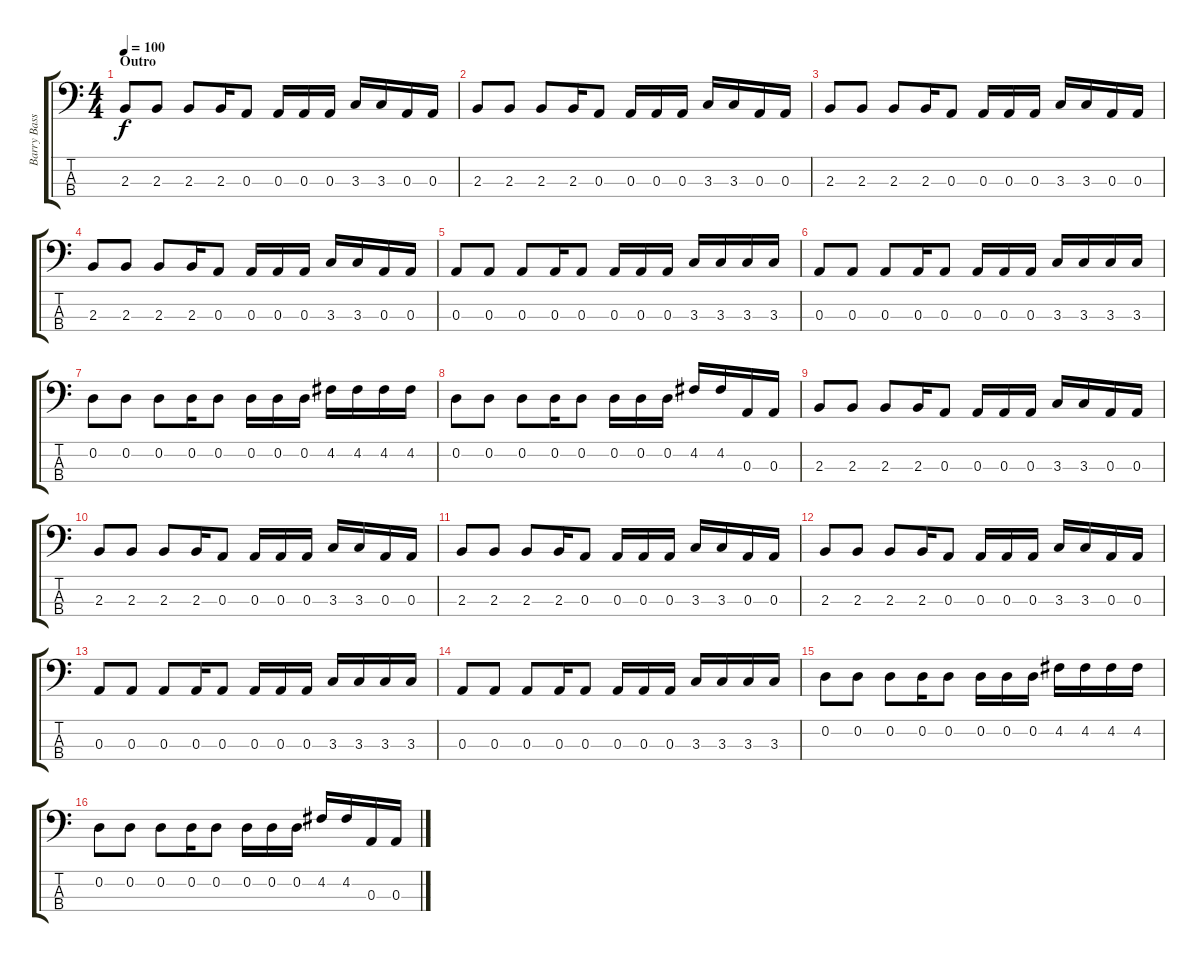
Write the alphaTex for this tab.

\track ("Barry Bass" "Barry Bass") {instrument electricbasspick}
\staff {score tabs}
\tuning (G2 D2 A1 E1) {hide}
\ts (4 4)
\section ("" "Outro")
\tempo 100
\clef f4
\ks c
2.3.8{dy f} 2.3.8 2.3.8 2.3.16 0.3.8 0.3.16 0.3.16 0.3.16 3.3.16 3.3.16 0.3.16 0.3.16 |
2.3.8 2.3.8 2.3.8 2.3.16 0.3.8 0.3.16 0.3.16 0.3.16 3.3.16 3.3.16 0.3.16 0.3.16 |
2.3.8 2.3.8 2.3.8 2.3.16 0.3.8 0.3.16 0.3.16 0.3.16 3.3.16 3.3.16 0.3.16 0.3.16 |
2.3.8 2.3.8 2.3.8 2.3.16 0.3.8 0.3.16 0.3.16 0.3.16 3.3.16 3.3.16 0.3.16 0.3.16 |
0.3.8 0.3.8 0.3.8 0.3.16 0.3.8 0.3.16 0.3.16 0.3.16 3.3.16 3.3.16 3.3.16 3.3.16 |
0.3.8 0.3.8 0.3.8 0.3.16 0.3.8 0.3.16 0.3.16 0.3.16 3.3.16 3.3.16 3.3.16 3.3.16 |
0.2.8 0.2.8 0.2.8 0.2.16 0.2.8 0.2.16 0.2.16 0.2.16 4.2.16 4.2.16 4.2.16 4.2.16 |
0.2.8 0.2.8 0.2.8 0.2.16 0.2.8 0.2.16 0.2.16 0.2.16 4.2.16 4.2.16 0.3.16 0.3.16 |
2.3.8 2.3.8 2.3.8 2.3.16 0.3.8 0.3.16 0.3.16 0.3.16 3.3.16 3.3.16 0.3.16 0.3.16 |
2.3.8 2.3.8 2.3.8 2.3.16 0.3.8 0.3.16 0.3.16 0.3.16 3.3.16 3.3.16 0.3.16 0.3.16 |
2.3.8 2.3.8 2.3.8 2.3.16 0.3.8 0.3.16 0.3.16 0.3.16 3.3.16 3.3.16 0.3.16 0.3.16 |
2.3.8 2.3.8 2.3.8 2.3.16 0.3.8 0.3.16 0.3.16 0.3.16 3.3.16 3.3.16 0.3.16 0.3.16 |
0.3.8 0.3.8 0.3.8 0.3.16 0.3.8 0.3.16 0.3.16 0.3.16 3.3.16 3.3.16 3.3.16 3.3.16 |
0.3.8 0.3.8 0.3.8 0.3.16 0.3.8 0.3.16 0.3.16 0.3.16 3.3.16 3.3.16 3.3.16 3.3.16 |
0.2.8 0.2.8 0.2.8 0.2.16 0.2.8 0.2.16 0.2.16 0.2.16 4.2.16 4.2.16 4.2.16 4.2.16 |
0.2.8 0.2.8 0.2.8 0.2.16 0.2.8 0.2.16 0.2.16 0.2.16 4.2.16 4.2.16 0.3.16 0.3.16
